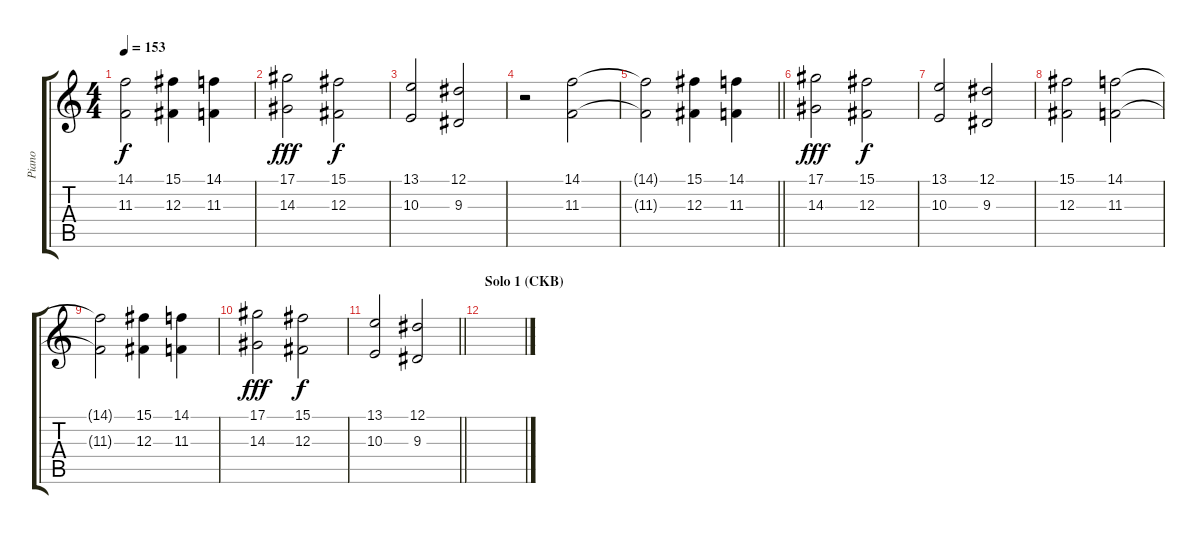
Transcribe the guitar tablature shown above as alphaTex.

\track ("Piano" "Piano") {instrument acousticgrandpiano}
\staff {score tabs}
\tuning (Eb4 Bb3 Gb3 Db3 Ab2 Db2) {hide}
\ts (4 4)
\tempo 153
\clef g2
\ks c
(14.1{t} 11.3{t}).2{dy f} (15.1 12.3).4 (14.1 11.3).4 |
(17.1 14.3).2{dy fff} (15.1 12.3).2{dy f} |
(13.1 10.3).2 (12.1 9.3).2 |
r.2 (14.1 11.3).2 |
\barLineRight lightlight
(14.1{t} 11.3{t}).2 (15.1 12.3).4 (14.1 11.3).4 |
(17.1 14.3).2{dy fff} (15.1 12.3).2{dy f} |
(13.1 10.3).2 (12.1 9.3).2 |
(15.1 12.3).2 (14.1 11.3).2 |
(14.1{t} 11.3{t}).2 (15.1 12.3).4 (14.1 11.3).4 |
(17.1 14.3).2{dy fff} (15.1 12.3).2{dy f} |
\barLineRight lightlight
(13.1 10.3).2 (12.1 9.3).2 |
\section ("" "Solo 1 (CKB)")
